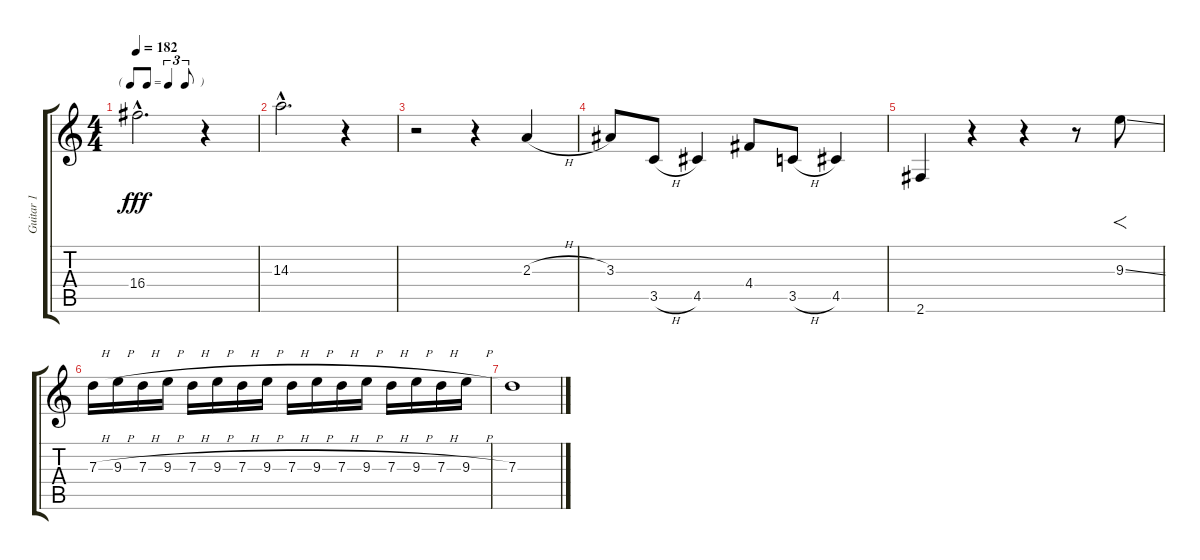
\track ("Guitar 1" "Guitar 1") {instrument distortionguitar}
\staff {score tabs}
\tuning (E4 B3 G3 D3 A2 E2) {hide}
\ts (4 4)
\tf triplet8th
\tempo 182
\clef g2
\ks c
16.4{hac}.2{d dy fff} r.4 |
14.3{hac}.2{d} r.4 |
r.2 r.4 2.3{h}.4 |
3.3.8 3.5{h}.8 4.5.4 4.4.8 3.5{h}.8 4.5.4 |
2.6.4 r.4 r.4 r.8 9.3{ss}.8{f} |
7.3{h}.16 9.3{h}.16 7.3{h}.16 9.3{h}.16 7.3{h}.16 9.3{h}.16 7.3{h}.16 9.3{h}.16 7.3{h}.16 9.3{h}.16 7.3{h}.16 9.3{h}.16 7.3{h}.16 9.3{h}.16 7.3{h}.16 9.3{h}.16 |
7.3.1
